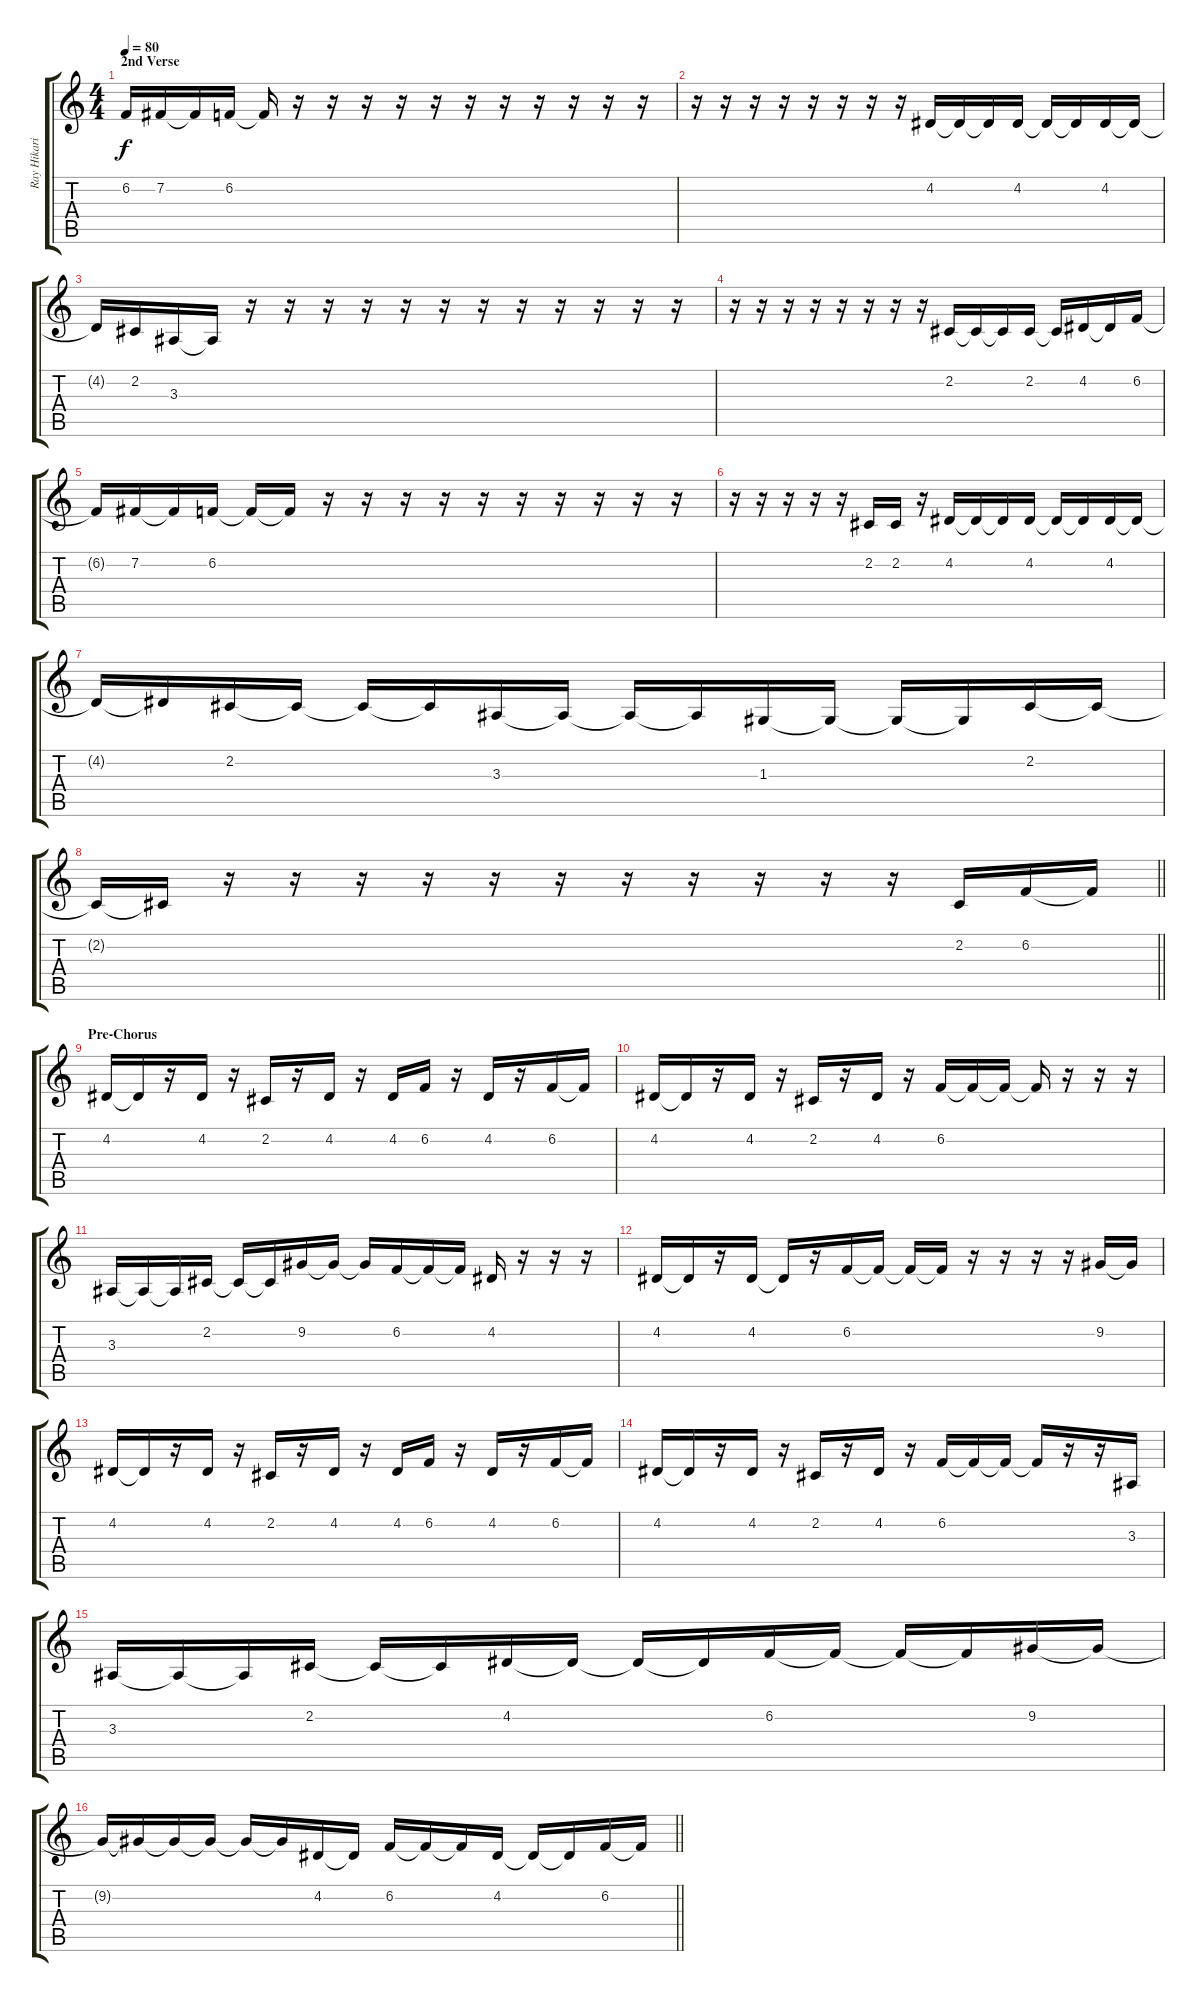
\track ("Ray Hikari (Vocals)" "Ray Hikari") {instrument lead2sawtooth}
\staff {score tabs}
\tuning (E4 B3 G3 D3 A2 E2) {hide}
\ts (4 4)
\section ("" "2nd Verse")
\tempo 80
\clef g2
\ks c
6.2{t}.16{dy f} 7.2.16 7.2{t}.16 6.2.16 6.2{t}.16 r.16 r.16 r.16 r.16 r.16 r.16 r.16 r.16 r.16 r.16 r.16 |
r.16 r.16 r.16 r.16 r.16 r.16 r.16 r.16 4.2.16 4.2{t}.16 4.2{t}.16 4.2.16 4.2{t}.16 4.2{t}.16 4.2.16 4.2{t}.16 |
4.2{t}.16 2.2.16 3.3.16 3.3{t}.16 r.16 r.16 r.16 r.16 r.16 r.16 r.16 r.16 r.16 r.16 r.16 r.16 |
r.16 r.16 r.16 r.16 r.16 r.16 r.16 r.16 2.2.16 2.2{t}.16 2.2{t}.16 2.2.16 2.2{t}.16 4.2.16 4.2{t}.16 6.2.16 |
6.2{t}.16 7.2.16 7.2{t}.16 6.2.16 6.2{t}.16 6.2{t}.16 r.16 r.16 r.16 r.16 r.16 r.16 r.16 r.16 r.16 r.16 |
r.16 r.16 r.16 r.16 r.16 2.2.16 2.2.16 r.16 4.2.16 4.2{t}.16 4.2{t}.16 4.2.16 4.2{t}.16 4.2{t}.16 4.2.16 4.2{t}.16 |
4.2{t}.16 4.2{t}.16 2.2.16 2.2{t}.16 2.2{t}.16 2.2{t}.16 3.3.16 3.3{t}.16 3.3{t}.16 3.3{t}.16 1.3.16 1.3{t}.16 1.3{t}.16 1.3{t}.16 2.2.16 2.2{t}.16 |
\barLineRight lightlight
2.2{t}.16 2.2{t}.16 r.16 r.16 r.16 r.16 r.16 r.16 r.16 r.16 r.16 r.16 r.16 2.2.16 6.2.16 6.2{t}.16 |
\section ("" "Pre-Chorus")
4.2.16 4.2{t}.16 r.16 4.2.16 r.16 2.2.16 r.16 4.2.16 r.16 4.2.16 6.2.16 r.16 4.2.16 r.16 6.2.16 6.2{t}.16 |
4.2.16 4.2{t}.16 r.16 4.2.16 r.16 2.2.16 r.16 4.2.16 r.16 6.2.16 6.2{t}.16 6.2{t}.16 6.2{t}.16 r.16 r.16 r.16 |
3.3.16 3.3{t}.16 3.3{t}.16 2.2.16 2.2{t}.16 2.2{t}.16 9.2.16 9.2{t}.16 9.2{t}.16 6.2.16 6.2{t}.16 6.2{t}.16 4.2.16 r.16 r.16 r.16 |
4.2.16 4.2{t}.16 r.16 4.2.16 4.2{t}.16 r.16 6.2.16 6.2{t}.16 6.2{t}.16 6.2{t}.16 r.16 r.16 r.16 r.16 9.2.16 9.2{t}.16 |
4.2.16 4.2{t}.16 r.16 4.2.16 r.16 2.2.16 r.16 4.2.16 r.16 4.2.16 6.2.16 r.16 4.2.16 r.16 6.2.16 6.2{t}.16 |
4.2.16 4.2{t}.16 r.16 4.2.16 r.16 2.2.16 r.16 4.2.16 r.16 6.2.16 6.2{t}.16 6.2{t}.16 6.2{t}.16 r.16 r.16 3.3.16 |
3.3.16 3.3{t}.16 3.3{t}.16 2.2.16 2.2{t}.16 2.2{t}.16 4.2.16 4.2{t}.16 4.2{t}.16 4.2{t}.16 6.2.16 6.2{t}.16 6.2{t}.16 6.2{t}.16 9.2.16 9.2{t}.16 |
\barLineRight lightlight
9.2{t}.16 9.2{t}.16 9.2{t}.16 9.2{t}.16 9.2{t}.16 9.2{t}.16 4.2.16 4.2{t}.16 6.2.16 6.2{t}.16 6.2{t}.16 4.2.16 4.2{t}.16 4.2{t}.16 6.2.16 6.2{t}.16
